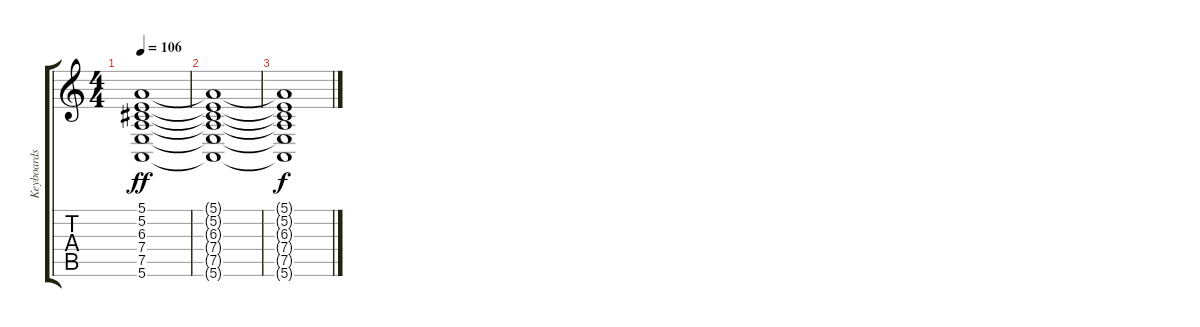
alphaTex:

\track ("Keyboards" "Keyboards") {instrument churchorgan}
\staff {score tabs}
\tuning (E4 B3 G3 D3 A2 E2) {hide}
\ts (4 4)
\tempo 106
\clef g2
\ks c
(5.1 5.2 6.3 7.4 7.5 5.6).1{dy ff} |
(5.1{t} 5.2{t} 6.3{t} 7.4{t} 7.5{t} 5.6{t}).1{volume 0} |
(5.1{t} 5.2{t} 6.3{t} 7.4{t} 7.5{t} 5.6{t}).1{dy f}
